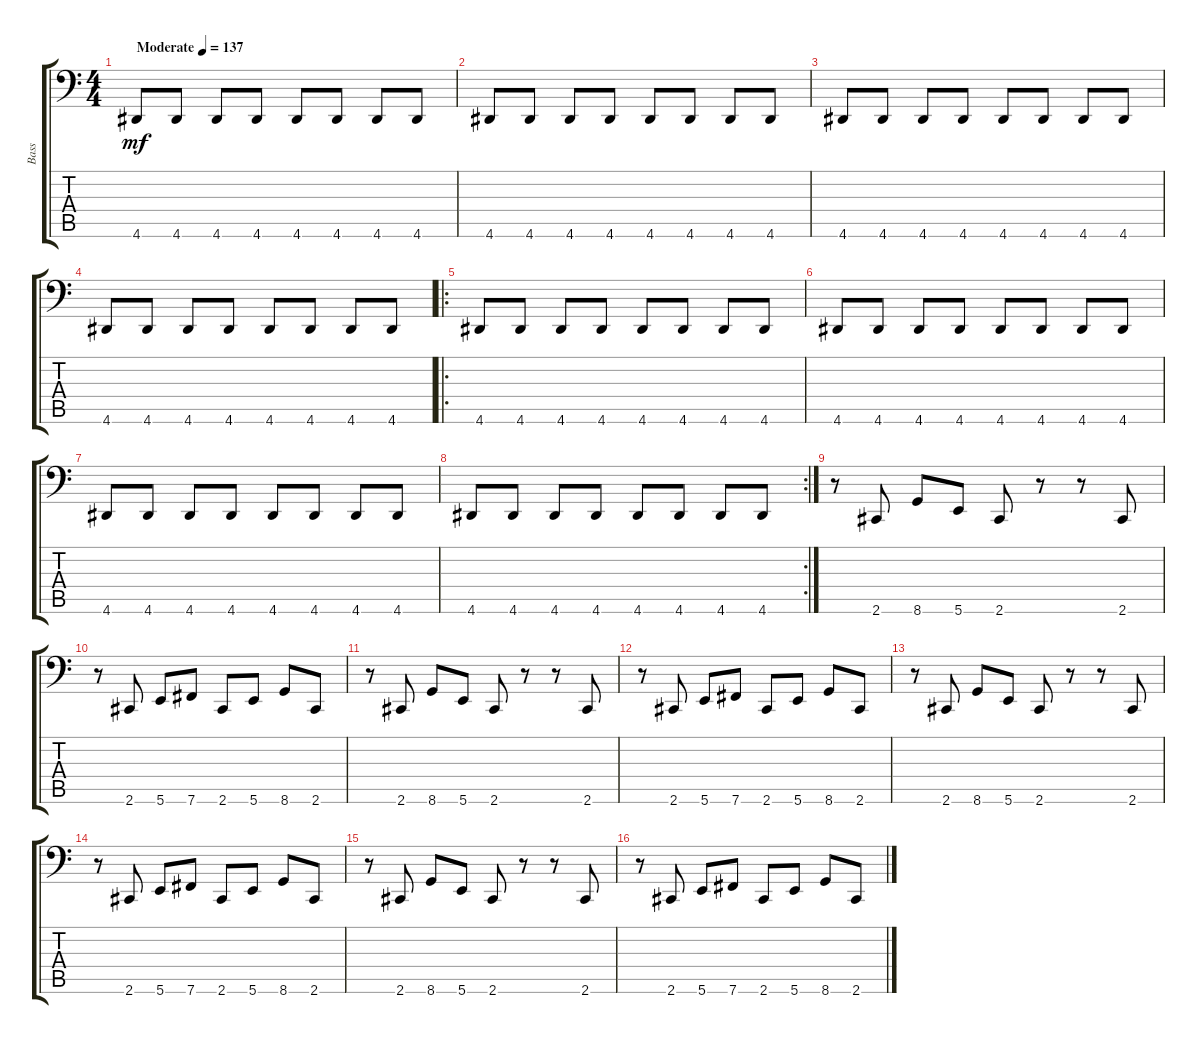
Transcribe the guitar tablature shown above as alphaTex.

\track ("Bass" "Bass") {instrument electricbasspick}
\staff {score tabs}
\tuning (C3 G2 D2 A1 E1 B0) {hide}
\ts (4 4)
\tempo (137 "Moderate")
\clef f4
\ks c
4.6.8{dy mf instrument electricbasspick} 4.6.8 4.6.8 4.6.8 4.6.8 4.6.8 4.6.8 4.6.8 |
4.6.8 4.6.8 4.6.8 4.6.8 4.6.8 4.6.8 4.6.8 4.6.8 |
4.6.8 4.6.8 4.6.8 4.6.8 4.6.8 4.6.8 4.6.8 4.6.8 |
4.6.8 4.6.8 4.6.8 4.6.8 4.6.8 4.6.8 4.6.8 4.6.8 |
\ro
4.6.8 4.6.8 4.6.8 4.6.8 4.6.8 4.6.8 4.6.8 4.6.8 |
4.6.8 4.6.8 4.6.8 4.6.8 4.6.8 4.6.8 4.6.8 4.6.8 |
4.6.8 4.6.8 4.6.8 4.6.8 4.6.8 4.6.8 4.6.8 4.6.8 |
\rc 2
4.6.8 4.6.8 4.6.8 4.6.8 4.6.8 4.6.8 4.6.8 4.6.8 |
r.8 2.6.8 8.6.8 5.6.8 2.6.8 r.8 r.8 2.6.8 |
r.8 2.6.8 5.6.8 7.6.8 2.6.8 5.6.8 8.6.8 2.6.8 |
r.8 2.6.8 8.6.8 5.6.8 2.6.8 r.8 r.8 2.6.8 |
r.8 2.6.8 5.6.8 7.6.8 2.6.8 5.6.8 8.6.8 2.6.8 |
r.8 2.6.8 8.6.8 5.6.8 2.6.8 r.8 r.8 2.6.8 |
r.8 2.6.8 5.6.8 7.6.8 2.6.8 5.6.8 8.6.8 2.6.8 |
r.8 2.6.8 8.6.8 5.6.8 2.6.8 r.8 r.8 2.6.8 |
r.8 2.6.8 5.6.8 7.6.8 2.6.8 5.6.8 8.6.8 2.6.8
